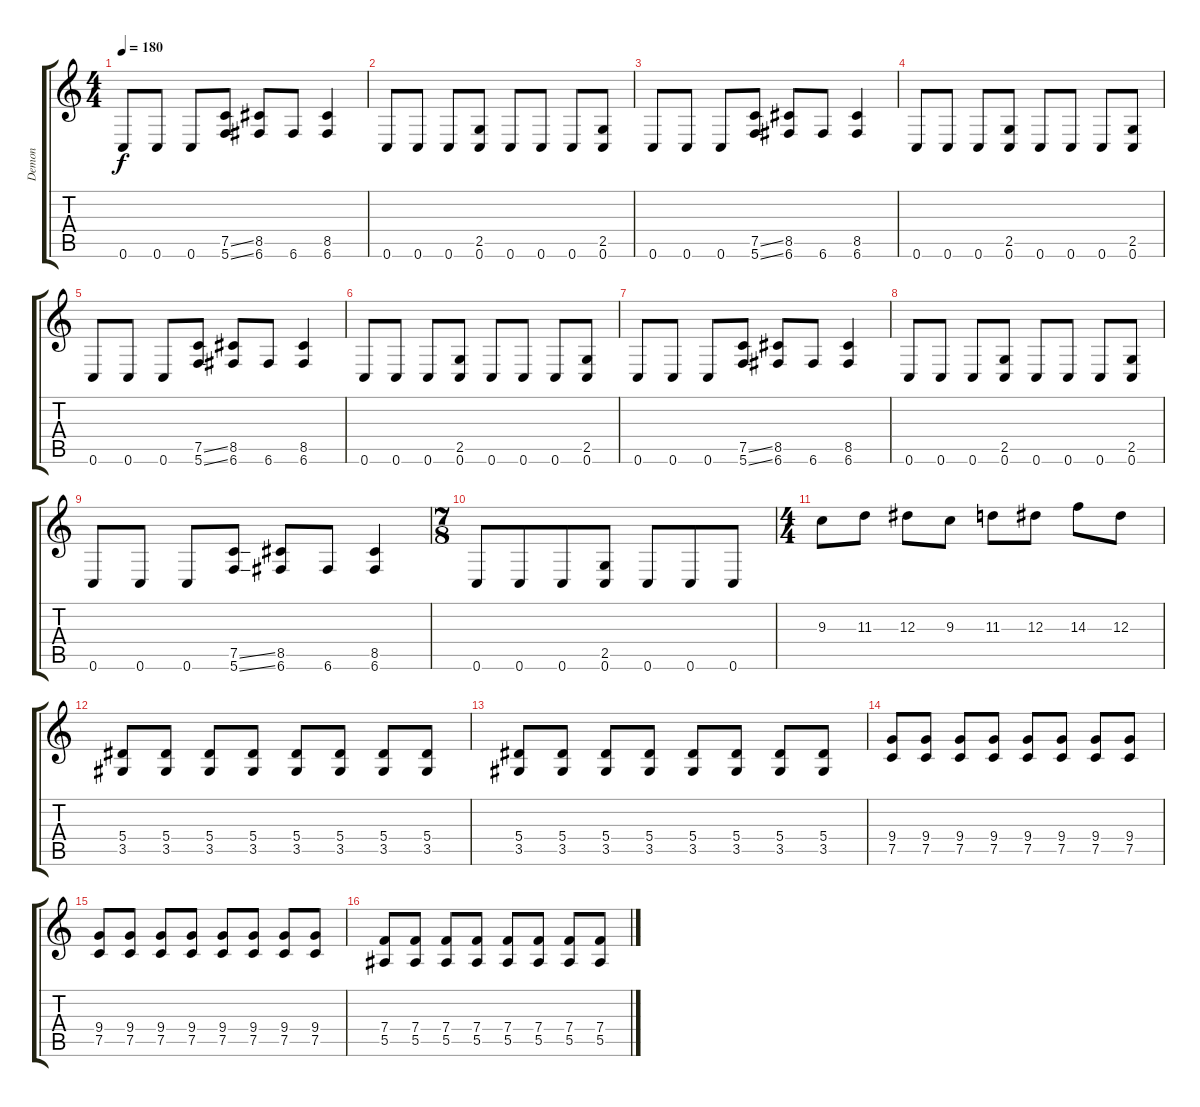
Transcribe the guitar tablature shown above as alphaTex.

\track ("Demon" "Demon") {instrument distortionguitar}
\staff {score tabs}
\tuning (C4 G3 Eb3 Bb2 F2 C2) {hide}
\ts (4 4)
\tempo 180
\clef g2
\ks c
0.6.8{dy f} 0.6.8 0.6.8 (7.5{ss} 5.6{ss}).8 (8.5 6.6).8 6.6.8 (8.5 6.6).4 |
0.6.8 0.6.8 0.6.8 (2.5 0.6).8 0.6.8 0.6.8 0.6.8 (2.5 0.6).8 |
0.6.8 0.6.8 0.6.8 (7.5{ss} 5.6{ss}).8 (8.5 6.6).8 6.6.8 (8.5 6.6).4 |
0.6.8 0.6.8 0.6.8 (2.5 0.6).8 0.6.8 0.6.8 0.6.8 (2.5 0.6).8 |
0.6.8 0.6.8 0.6.8 (7.5{ss} 5.6{ss}).8 (8.5 6.6).8 6.6.8 (8.5 6.6).4 |
0.6.8 0.6.8 0.6.8 (2.5 0.6).8 0.6.8 0.6.8 0.6.8 (2.5 0.6).8 |
0.6.8 0.6.8 0.6.8 (7.5{ss} 5.6{ss}).8 (8.5 6.6).8 6.6.8 (8.5 6.6).4 |
0.6.8 0.6.8 0.6.8 (2.5 0.6).8 0.6.8 0.6.8 0.6.8 (2.5 0.6).8 |
0.6.8 0.6.8 0.6.8 (7.5{ss} 5.6{ss}).8 (8.5 6.6).8 6.6.8 (8.5 6.6).4 |
\ts (7 8)
0.6.8 0.6.8 0.6.8 (2.5 0.6).8 0.6.8 0.6.8 0.6.8 |
\ts (4 4)
9.3.8 11.3.8 12.3.8 9.3.8 11.3.8 12.3.8 14.3.8 12.3.8 |
(5.4 3.5).8 (5.4 3.5).8 (5.4 3.5).8 (5.4 3.5).8 (5.4 3.5).8 (5.4 3.5).8 (5.4 3.5).8 (5.4 3.5).8 |
(5.4 3.5).8 (5.4 3.5).8 (5.4 3.5).8 (5.4 3.5).8 (5.4 3.5).8 (5.4 3.5).8 (5.4 3.5).8 (5.4 3.5).8 |
(9.4 7.5).8 (9.4 7.5).8 (9.4 7.5).8 (9.4 7.5).8 (9.4 7.5).8 (9.4 7.5).8 (9.4 7.5).8 (9.4 7.5).8 |
(9.4 7.5).8 (9.4 7.5).8 (9.4 7.5).8 (9.4 7.5).8 (9.4 7.5).8 (9.4 7.5).8 (9.4 7.5).8 (9.4 7.5).8 |
(7.4 5.5).8 (7.4 5.5).8 (7.4 5.5).8 (7.4 5.5).8 (7.4 5.5).8 (7.4 5.5).8 (7.4 5.5).8 (7.4 5.5).8
